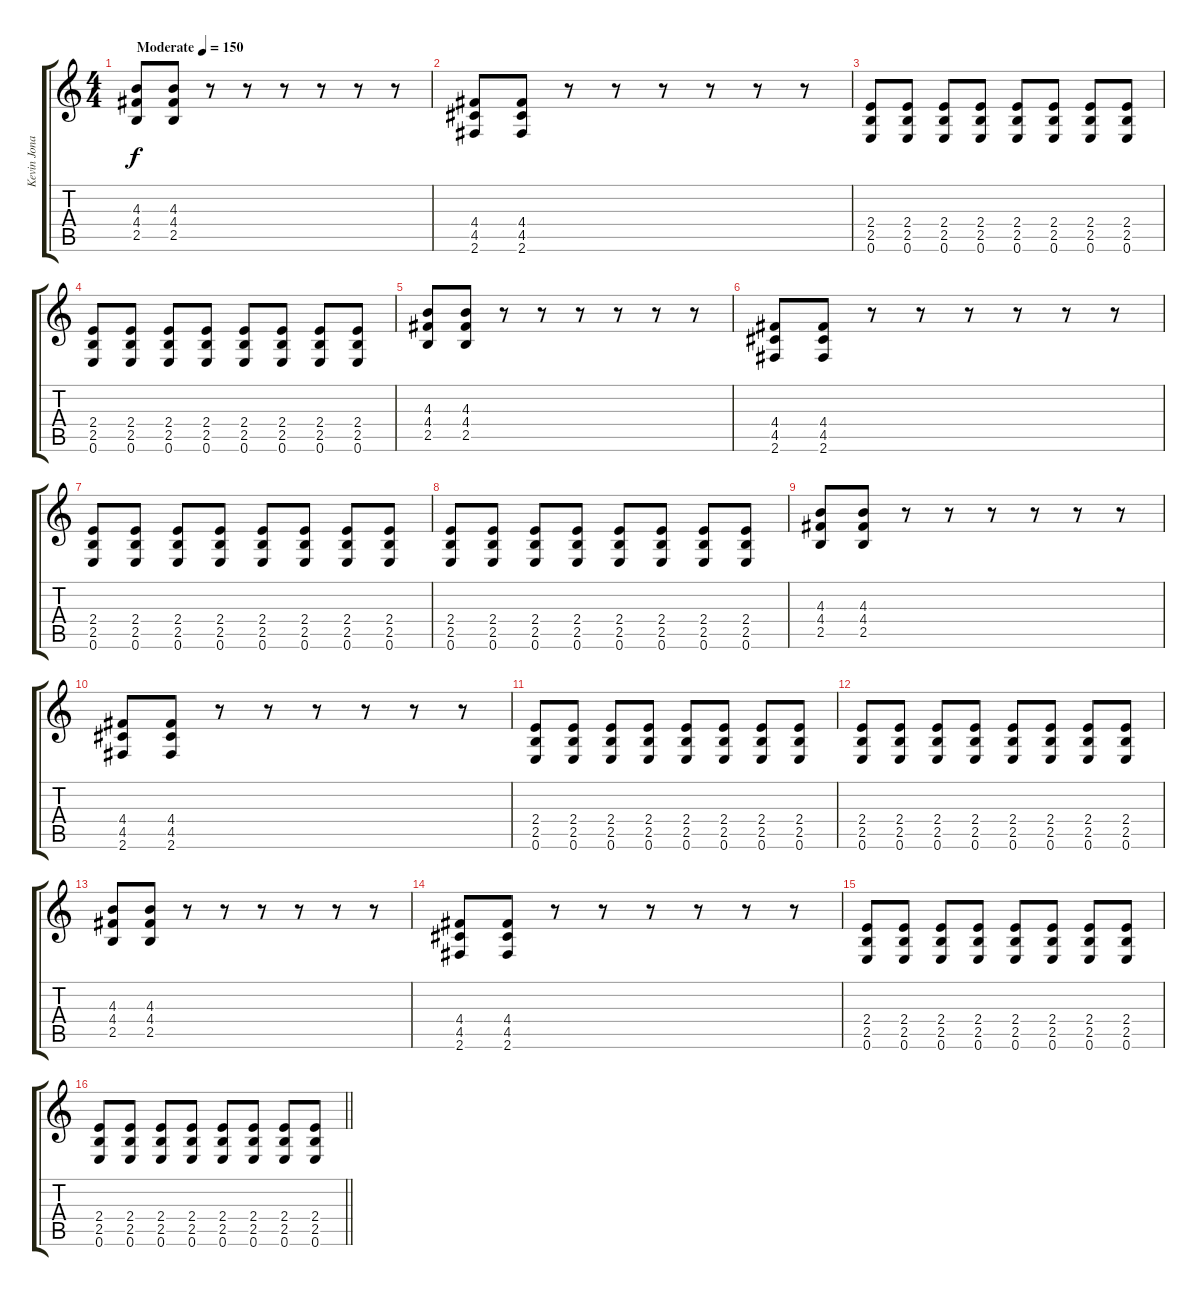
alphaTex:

\track ("Kevin Jonas (Guitar)" "Kevin Jona") {instrument distortionguitar}
\staff {score tabs}
\tuning (E4 B3 G3 D3 A2 E2) {hide}
\ts (4 4)
\tempo (150 "Moderate")
\clef g2
\ks c
(4.3 4.4 2.5).8{dy f instrument distortionguitar} (4.3 4.4 2.5).8 r.8 r.8 r.8 r.8 r.8 r.8 |
(4.4 4.5 2.6).8 (4.4 4.5 2.6).8 r.8 r.8 r.8 r.8 r.8 r.8 |
(2.4 2.5 0.6).8 (2.4 2.5 0.6).8 (2.4 2.5 0.6).8 (2.4 2.5 0.6).8 (2.4 2.5 0.6).8 (2.4 2.5 0.6).8 (2.4 2.5 0.6).8 (2.4 2.5 0.6).8 |
(2.4 2.5 0.6).8 (2.4 2.5 0.6).8 (2.4 2.5 0.6).8 (2.4 2.5 0.6).8 (2.4 2.5 0.6).8 (2.4 2.5 0.6).8 (2.4 2.5 0.6).8 (2.4 2.5 0.6).8 |
(4.3 4.4 2.5).8 (4.3 4.4 2.5).8 r.8 r.8 r.8 r.8 r.8 r.8 |
(4.4 4.5 2.6).8 (4.4 4.5 2.6).8 r.8 r.8 r.8 r.8 r.8 r.8 |
(2.4 2.5 0.6).8 (2.4 2.5 0.6).8 (2.4 2.5 0.6).8 (2.4 2.5 0.6).8 (2.4 2.5 0.6).8 (2.4 2.5 0.6).8 (2.4 2.5 0.6).8 (2.4 2.5 0.6).8 |
(2.4 2.5 0.6).8 (2.4 2.5 0.6).8 (2.4 2.5 0.6).8 (2.4 2.5 0.6).8 (2.4 2.5 0.6).8 (2.4 2.5 0.6).8 (2.4 2.5 0.6).8 (2.4 2.5 0.6).8 |
(4.3 4.4 2.5).8 (4.3 4.4 2.5).8 r.8 r.8 r.8 r.8 r.8 r.8 |
(4.4 4.5 2.6).8 (4.4 4.5 2.6).8 r.8 r.8 r.8 r.8 r.8 r.8 |
(2.4 2.5 0.6).8 (2.4 2.5 0.6).8 (2.4 2.5 0.6).8 (2.4 2.5 0.6).8 (2.4 2.5 0.6).8 (2.4 2.5 0.6).8 (2.4 2.5 0.6).8 (2.4 2.5 0.6).8 |
(2.4 2.5 0.6).8 (2.4 2.5 0.6).8 (2.4 2.5 0.6).8 (2.4 2.5 0.6).8 (2.4 2.5 0.6).8 (2.4 2.5 0.6).8 (2.4 2.5 0.6).8 (2.4 2.5 0.6).8 |
(4.3 4.4 2.5).8 (4.3 4.4 2.5).8 r.8 r.8 r.8 r.8 r.8 r.8 |
(4.4 4.5 2.6).8 (4.4 4.5 2.6).8 r.8 r.8 r.8 r.8 r.8 r.8 |
(2.4 2.5 0.6).8 (2.4 2.5 0.6).8 (2.4 2.5 0.6).8 (2.4 2.5 0.6).8 (2.4 2.5 0.6).8 (2.4 2.5 0.6).8 (2.4 2.5 0.6).8 (2.4 2.5 0.6).8 |
\barLineRight lightlight
(2.4 2.5 0.6).8 (2.4 2.5 0.6).8 (2.4 2.5 0.6).8 (2.4 2.5 0.6).8 (2.4 2.5 0.6).8 (2.4 2.5 0.6).8 (2.4 2.5 0.6).8 (2.4 2.5 0.6).8
